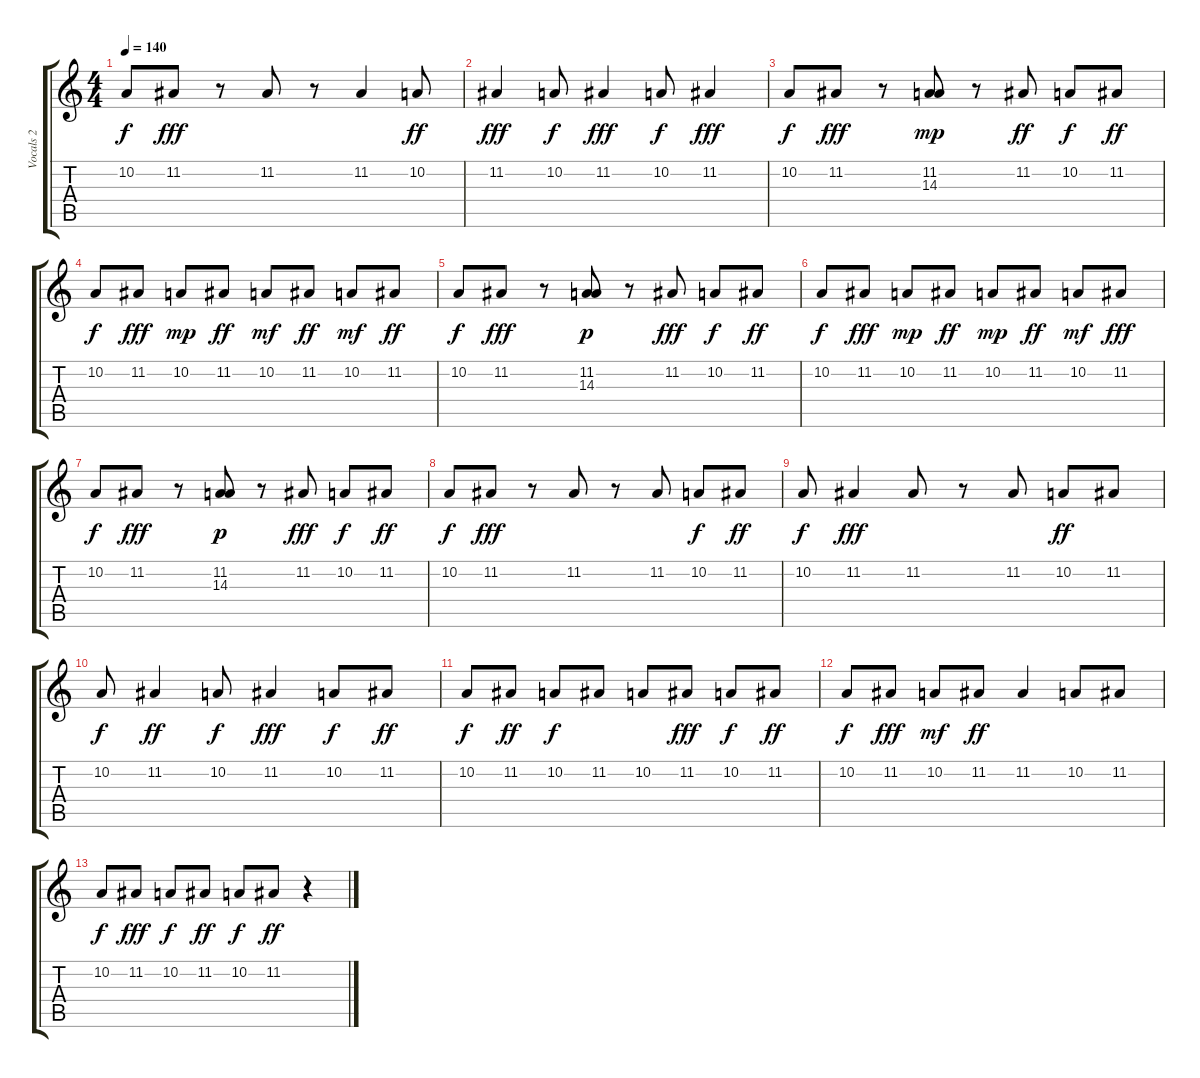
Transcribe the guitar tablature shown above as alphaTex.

\track ("Vocals 2" "Vocals 2") {instrument fx1rain}
\staff {score tabs}
\tuning (E4 B3 G3 D3 A2 E2) {hide}
\ts (4 4)
\tempo 140
\clef g2
\ks c
10.2.8{dy f} 11.2.8{dy fff balance 10} r.8 11.2.8 r.8 11.2.4{balance 9} 10.2.8{dy ff} |
11.2.4{dy fff} 10.2.8{dy f balance 10} 11.2.4{dy fff} 10.2.8{dy f balance 7} 11.2.4{dy fff} |
10.2.8{dy f} 11.2.8{dy fff balance 8} r.8 (11.2 14.3).8{dy mp} r.8 11.2.8{dy ff balance 3} 10.2.8{dy f} 11.2.8{dy ff} |
10.2.8{dy f} 11.2.8{dy fff balance 8} 10.2.8{dy mp} 11.2.8{dy ff} 10.2.8{dy mf} 11.2.8{dy ff balance 12} 10.2.8{dy mf} 11.2.8{dy ff} |
10.2.8{dy f} 11.2.8{dy fff balance 9} r.8 (11.2 14.3).8{dy p} r.8 11.2.8{dy fff balance 6} 10.2.8{dy f} 11.2.8{dy ff} |
10.2.8{dy f} 11.2.8{dy fff balance 11} 10.2.8{dy mp} 11.2.8{dy ff} 10.2.8{dy mp} 11.2.8{dy ff balance 11} 10.2.8{dy mf} 11.2.8{dy fff} |
10.2.8{dy f} 11.2.8{dy fff balance 10} r.8 (11.2 14.3).8{dy p} r.8 11.2.8{dy fff balance 6} 10.2.8{dy f} 11.2.8{dy ff} |
10.2.8{dy f} 11.2.8{dy fff balance 10} r.8 11.2.8 r.8 11.2.8{balance 12} 10.2.8{dy f} 11.2.8{dy ff} |
10.2.8{dy f} 11.2.4{dy fff balance 3} 11.2.8 r.8 11.2.8{balance 12} 10.2.8{dy ff} 11.2.8 |
10.2.8{dy f} 11.2.4{dy ff balance 10} 10.2.8{dy f} 11.2.4{dy fff} 10.2.8{dy f balance 9} 11.2.8{dy ff} |
10.2.8{dy f volume 4} 11.2.8{dy ff volume 4 balance 10} 10.2.8{dy f volume 3} 11.2.8{volume 3} 10.2.8{volume 3} 11.2.8{dy fff volume 3 balance 10} 10.2.8{dy f volume 3} 11.2.8{dy ff volume 2} |
10.2.8{dy f volume 2} 11.2.8{dy fff volume 2 balance 13} 10.2.8{dy mf volume 2} 11.2.8{dy ff volume 2} 11.2.4{volume 2} 10.2.8{volume 2 balance 2} 11.2.8{volume 1} |
10.2.8{dy f volume 1} 11.2.8{dy fff volume 1 balance 9} 10.2.8{dy f volume 1} 11.2.8{dy ff volume 1} 10.2.8{dy f volume 0} 11.2.8{dy ff volume 0 balance 10} r.4
